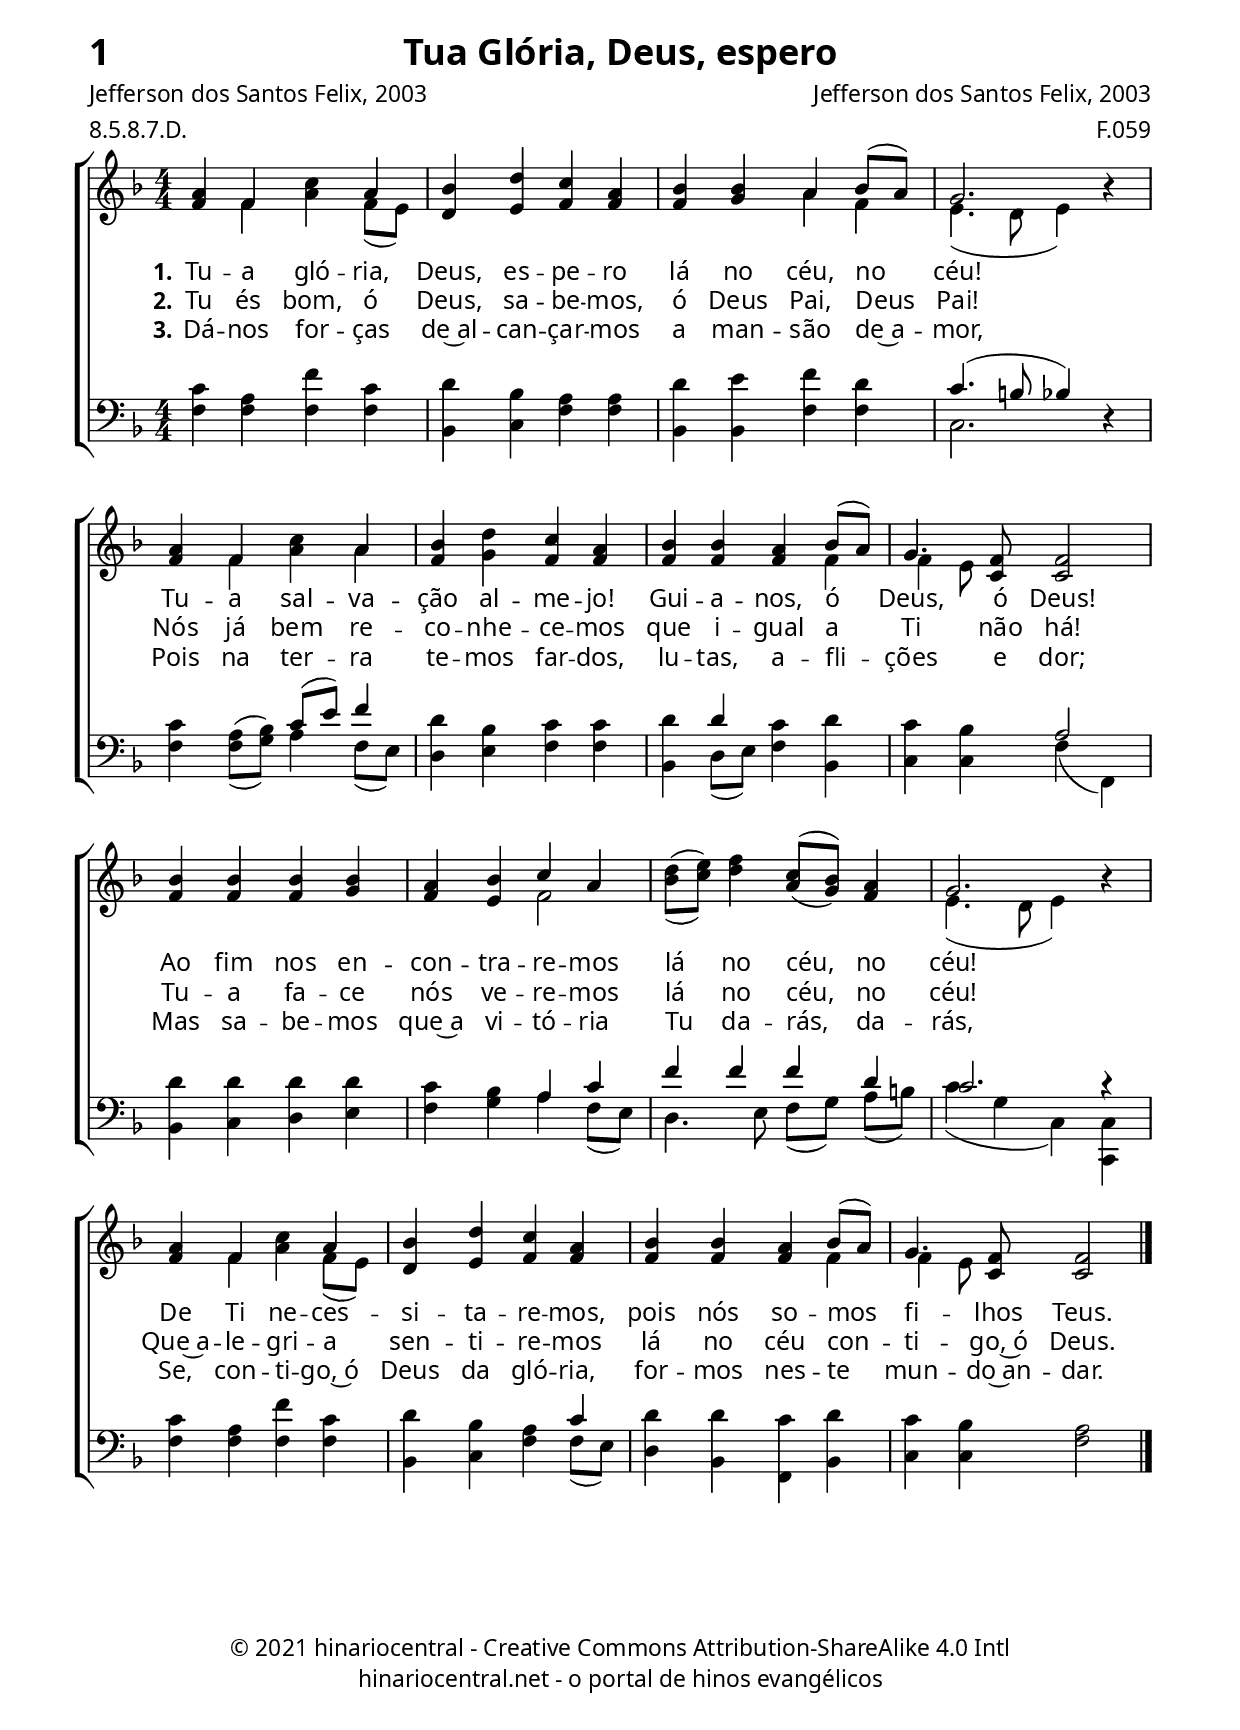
\version "2.22.1"

%% Header %%
scriptureAllusion = ""
hymnNumber = "1"
title = "Tua Glória, Deus, espero"
composer = "Jefferson dos Santos Felix, 2003"
author = "Jefferson dos Santos Felix, 2003"
translator = ""
tune = "F.059"
meter = "8.5.8.7.D."
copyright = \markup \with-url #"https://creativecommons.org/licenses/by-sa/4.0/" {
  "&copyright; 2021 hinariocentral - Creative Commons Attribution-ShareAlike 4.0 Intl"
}

%% aditional variables %%
lyricsDistance = #2.0
metronome = \tempo 4=100
doubleSlurs = \set doubleSlurs = ##t
noDoubleSlurs = \set doubleSlurs = ##f
global = {
  \key f \major
  \time 4/4
  \numericTimeSignature
  \set Staff.autoBeaming = ##f
  \doubleSlurs
}

%%%%%%%%%%%
%% Notes %%
%%%%%%%%%%%

soprano = \relative c'' {
  \global
  a4 f c' a bes d c a bes bes a bes8 [(a)] g2. r4
  a4 f c' a bes d c a bes bes a bes8 [(a)] g4. f8 f2
  bes4 bes bes bes a bes c a d8 [(e)] f4 c8 [(bes)] a4 g2. r4
  a4 f c' a bes d c a bes bes a bes8 [(a)] g4. f8 f2 \bar "|."
}

alto = \relative c' {
  \global
  f4 f a f8 [(e)] d4 e f f f g a f e4. (d8 e4) r
  f f a a f g f f f f f f f e8 c c2
  f4 f f g f e f2 bes8 [(c)] d4 a8 [(g)] f4 e4. (d8 e4) r
  f f a f8 [(e)] d4 e f f f f f f f e8 c c2
}

tenor = \relative c' {
  \global
  c4 a f' c d bes a a d e f d c4. (b8 bes4) r4
  c a8 [(bes)] c [(e)] f4 d bes c c d4 d c d c bes a2
  d4 d d d c bes a c f f f d c2. \partCombineApart r4
  \partCombineAutomatic
  c4 a f' c d bes a c d d c d c bes a2
}

bass = \relative c {
  \global
  f4 f f f bes, c f f bes, bes f' f c2. r4
  f4 f8 [(g)] a4 f8 [(e)] d4 e f f bes, d8 [(e)] f4 bes, c4 c f (f,)
  bes c d e f g a f8 [(e)] d4. e8 f [(g)] a [(b)] c4 (g c,) <c c,>
  f f f f bes, c f f8 [(e)] d4 bes f bes c c f2
}

%%%%%%%%%%%%
%% Lyrics %%
%%%%%%%%%%%%

verseOne = \lyricmode {
  \set stanza = "1."
  Tu -- a gló -- ria, Deus, es -- pe -- ro lá no céu, no céu!
  Tu -- a sal -- va -- ção al -- me -- jo! Gui -- a -- nos, ó Deus, ó Deus!
  Ao fim nos en -- con -- tra -- re -- mos lá no céu, no céu!
  De Ti ne -- ces -- si -- ta -- re -- mos, pois nós so -- mos fi -- lhos Teus.
}

verseTwo = \lyricmode {
  \set stanza = "2."
  Tu és bom, ó Deus, sa -- be -- mos, ó Deus Pai, Deus Pai!
  Nós já bem re -- co -- nhe -- ce -- mos que i -- gual a Ti não há!
  Tu -- a fa -- ce nós ve -- re -- mos lá no céu, no céu!
  Que~a -- le -- gri -- a sen -- ti -- re -- mos lá no céu con -- ti -- go,~ó Deus.
}

verseThree = \lyricmode {
  \set stanza = "3."
  Dá -- nos for -- ças de~al -- can -- çar -- mos a man -- são de~a -- mor,
  Pois na ter -- ra te -- mos far -- dos, lu -- tas, a -- fli -- ções e dor;
  Mas sa -- be -- mos que~a vi -- tó -- ria Tu da -- rás, da -- rás,
  Se, con -- ti -- go,~ó Deus da gló -- ria, for -- mos nes -- te mun -- do~an -- dar.
}

verseFour = \lyricmode {
  % \set stanza = "4."
  % Ho
}

verseFive = \lyricmode {
  % \set stanza = "5."
  % Hu
}

verseSix = \lyricmode {
  % \set stanza = "5."
  % Lyrics follow here.
}

verseSeven = \lyricmode {
  % \set stanza = "5."
  % Lyrics follow here.
}

\include "../include/hymn-common.ly"
